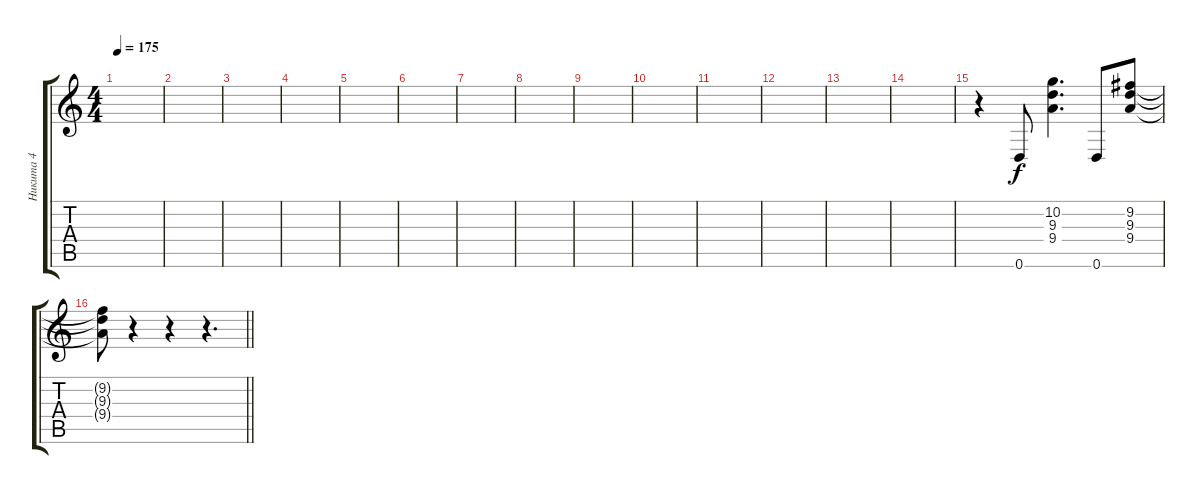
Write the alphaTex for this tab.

\track ("Никита 4" "Никита 4") {instrument distortionguitar}
\staff {score tabs}
\tuning (D4 A3 F3 C3 G2 D2) {hide}
\ts (4 4)
\tempo 175
\clef g2
\ks c
|
|
|
|
|
|
|
|
|
|
|
|
|
|
r.4 0.6.8 (10.2 9.3 9.4).4{d} 0.6.8 (9.2 9.3 9.4).8 |
\barLineRight lightlight
(9.2{t} 9.3{t} 9.4{t}).8 r.4 r.4 r.4{d}
